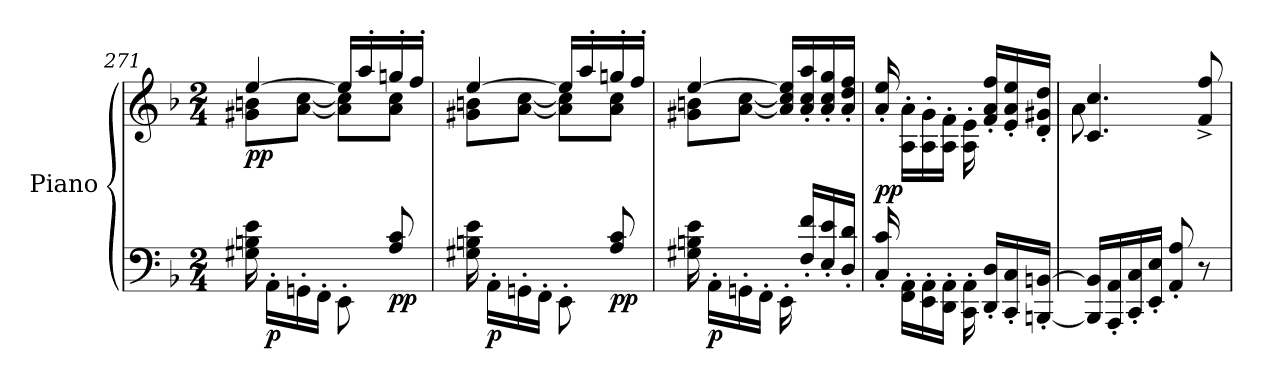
**kern	**kern	**dynam
*part1	*part1	*part1
*staff2	*staff1	*staff1/2
*I"Piano	*	*
*I'Pno	*	*
*clefF4	*clefG2	*
*k[b-]	*k[b-]	*
*M2/4	*M2/4	*
=271	=271	=271
*	*^	*
!	!	!	!LO:DY:b
16G#X\ 16Bn\ 16e\	[4ee/	8g#X\ 8bn\L	pp
!	!	!	!LO:DY:b=2
16AA'\LL	.	.	p
16GGn'\	.	[8a\ [8cc\J	.
16FF'\JJ	.	.	.
8EE'\	16ee/LL]	8a\] 8cc\]L	.
.	16aa'/	.	.
!	!	!	!LO:DY:b=2
8A/ 8c/	16ggn'/	8a\ 8cc\J	pp
.	16ff'/JJ	.	.
=272	=272	=272	=272
16G#X\ 16Bn\ 16e\	[4ee/	8g#X\ 8bn\L	.
!	!	!	!LO:DY:b=2
16AA'\LL	.	.	p
16GGn'\	.	[8a\ [8cc\J	.
16FF'\JJ	.	.	.
8EE'\	16ee/LL]	8a\] 8cc\]L	.
.	16aa'/	.	.
!	!	!	!LO:DY:b=2
8A/ 8c/	16ggn'/	8a\ 8cc\J	pp
.	16ff'/JJ	.	.
!!LO:LB:g=z	!!
=273	=273	=273	=273
16G#X\ 16Bn\ 16e\	[4ee/	8g#X\ 8bn\L	.
!	!	!	!LO:DY:b=2
16AA'\LL	.	.	p
16GGn'\	.	[8a\ [8cc\J	.
16FF'\JJ	.	.	.
16EE'\	16a/] 16cc/] 16ee/]LL	4ryy	.
16F/' 16f/'LL	16a/' 16cc/' 16aa/'	.	.
16E/' 16e/'	16a/' 16cc/' 16gg/'	.	.
16D/' 16d/'JJ	16a/' 16dd/' 16ff/'JJ	.	.
*	*v	*v	*
=274	=274	=274
!	!	!LO:DY:b
16C/' 16c/'	16a/' 16ee/'	pp
16FF\' 16AA\'LL	16A\' 16a\'LL	.
16EE\' 16AA\'	16A\' 16g\'	.
16DD\' 16AA\'JJ	16A\' 16f\'JJ	.
16CC\' 16AA\'	16A\' 16e\'	.
16DD/' 16D/'LL	16f/' 16a/' 16ff/'LL	.
16CC/' 16C/'	16e/' 16a/' 16ee/'	.
[16BBBn/' [16BBn/'JJ	16d/' 16g#X/' 16dd/'JJ	.
=275	=275	=275
*	*^	*
16BBB/] 16BB/]LL	4.c/ 4.cc/	8a\	.
16AAA/' 16AA/'	.	.	.
16CC/' 16C/'	.	8ryy	.
16EE/' 16E/'JJ	.	.	.
8AA/' 8A/'	.	4ryy	.
8r	8f/^ 8ff/^	.	.
*	*v	*v	*
=	=	=
*-	*-	*-
